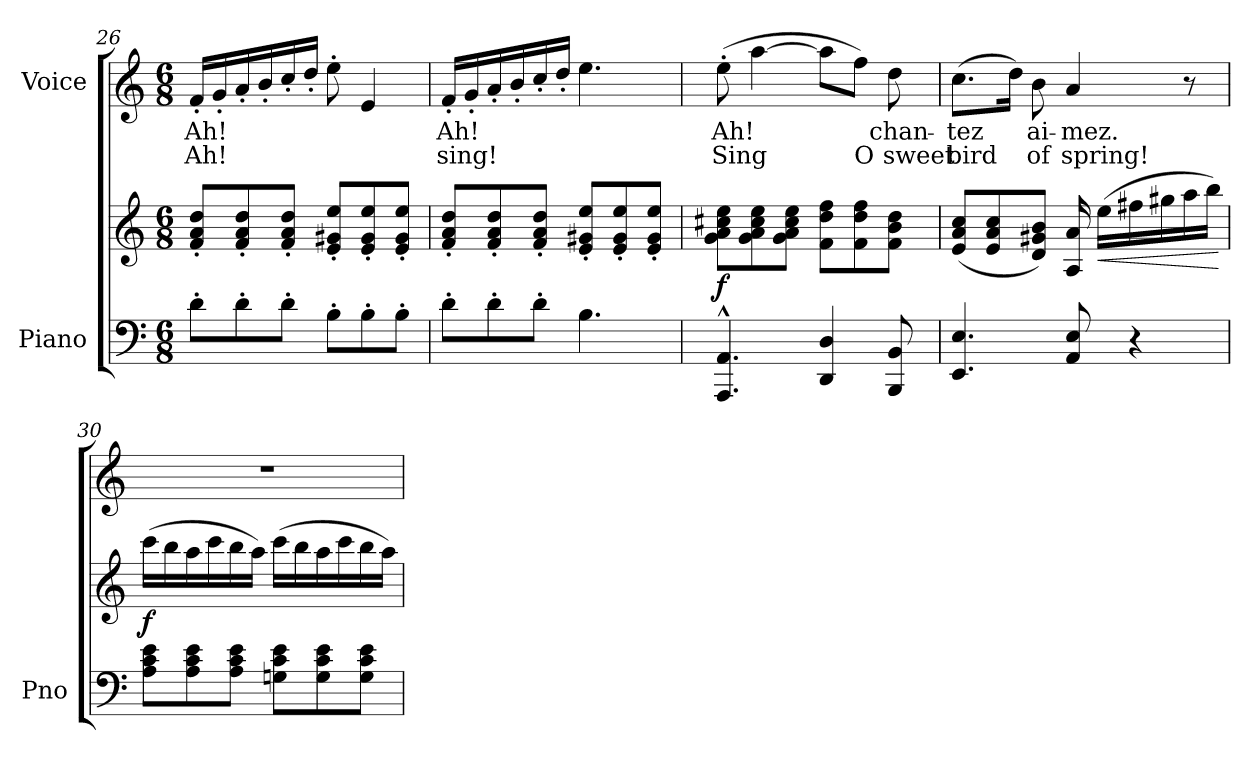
**kern	**kern	**dynam	**kern	**text	**text
*part2	*part2	*part2	*part1	*part1	*part1
*staff3	*staff2	*staff2/3	*staff1	*staff1	*staff1
*I"Piano	*	*	*I"Voice	*	*
*I'Pno	*	*	*	*	*
*clefF4	*clefG2	*	*clefG2	*	*
*k[]	*k[]	*	*k[]	*	*
*M6/8	*M6/8	*	*M6/8	*	*
=26	=26	=26	=26	=26	=26
!	!	!	!	!LO:LY:b	!LO:LY:b
8d'\L	8f/' 8a/' 8dd/'L	.	16f'/LL	Ah!	Ah!
.	.	.	16g'/	.	.
8d'\	8f/' 8a/' 8dd/'	.	16a'/	.	.
.	.	.	16b'/	.	.
8d'\J	8f/' 8a/' 8dd/'J	.	16cc'/	.	.
.	.	.	16dd'/JJ	.	.
8B'\L	8e/' 8g#X/' 8ee/'L	.	8ee'\	.	.
8B'\	8e/' 8g#/' 8ee/'	.	4e/	.	.
8B'\J	8e/' 8g#/' 8ee/'J	.	.	.	.
=27	=27	=27	=27	=27	=27
!	!	!	!	!LO:LY:b	!LO:LY:b
8d'\L	8f/' 8a/' 8dd/'L	.	16f'/LL	Ah!	sing!
.	.	.	16g'/	.	.
8d'\	8f/' 8a/' 8dd/'	.	16a'/	.	.
.	.	.	16b'/	.	.
8d'\J	8f/' 8a/' 8dd/'J	.	16cc'/	.	.
.	.	.	16dd'/JJ	.	.
4.B\	8e/' 8g#X/' 8ee/'L	.	4.ee\	.	.
.	8e/' 8g#/' 8ee/'	.	.	.	.
.	8e/' 8g#/' 8ee/'J	.	.	.	.
!!LO:LB:g=z
=28	=28	=28	=28	=28	=28
!	!	!LO:DY:b	!	!LO:LY:b	!LO:LY:b
4.AAA/^^ 4.AA/^^	8g\ 8a\ 8cc#X\ 8ee\L	f	(>8ee'\	Ah!	Sing
.	8g\ 8a\ 8cc#\ 8ee\	.	[4aa\	.	.
.	8g\ 8a\ 8cc#\ 8ee\J	.	.	.	.
4DD/ 4D/	8f\ 8dd\ 8ff\L	.	8aa\L]	.	.
!	!	!	!	!	!LO:LY:b
.	8f\ 8dd\ 8ff\	.	8ff\J)	.	O
!	!	!	!	!LO:LY:b	!LO:LY:b
8BBB/ 8BB/	8f\ 8b\ 8dd\J	.	8dd\	chan-	sweet
=29	=29	=29	=29	=29	=29
!	!	!	!	!LO:LY:b	!LO:LY:b
4.EE/ 4.E/	(<8e/ 8a/ 8cc/L	.	(>8.cc\L	-tez	bird
.	8e/ 8a/ 8cc/	.	.	.	.
.	.	.	16dd\Jk)	.	.
!	!	!	!	!LO:LY:b	!LO:LY:b
.	8d/ 8g#X/ 8b/J)	.	8b\	ai-	of
!	!	!	!	!LO:LY:b	!LO:LY:b
8AA/ 8E/	16A/ 16a/	.	4a/	-mez.	spring!
!	!	!LO:HP:b	!	!	!
.	(>16ee\LL	<	.	.	.
4r	16ff#X\	.	.	.	.
.	16gg#X\	.	.	.	.
.	16aa\	.	8r	.	.
.	16bb\JJ)	.	.	.	.
.	.	[	.	.	.
=30	=30	=30	=30	=30	=30
!	!	!LO:DY:b	!	!	!
8A\ 8c\ 8e\L	(>16ccc\LL	f	2.r	.	.
.	16bb\	.	.	.	.
8A\ 8c\ 8e\	16aa\	.	.	.	.
.	16ccc\	.	.	.	.
8A\ 8c\ 8e\J	16bb\	.	.	.	.
.	16aa\JJ)	.	.	.	.
8Gn\ 8c\ 8e\L	(>16ccc\LL	.	.	.	.
.	16bb\	.	.	.	.
8G\ 8c\ 8e\	16aa\	.	.	.	.
.	16ccc\	.	.	.	.
8G\ 8c\ 8e\J	16bb\	.	.	.	.
.	16aa\JJ)	.	.	.	.
=	=	=	=	=	=
*-	*-	*-	*-	*-	*-
